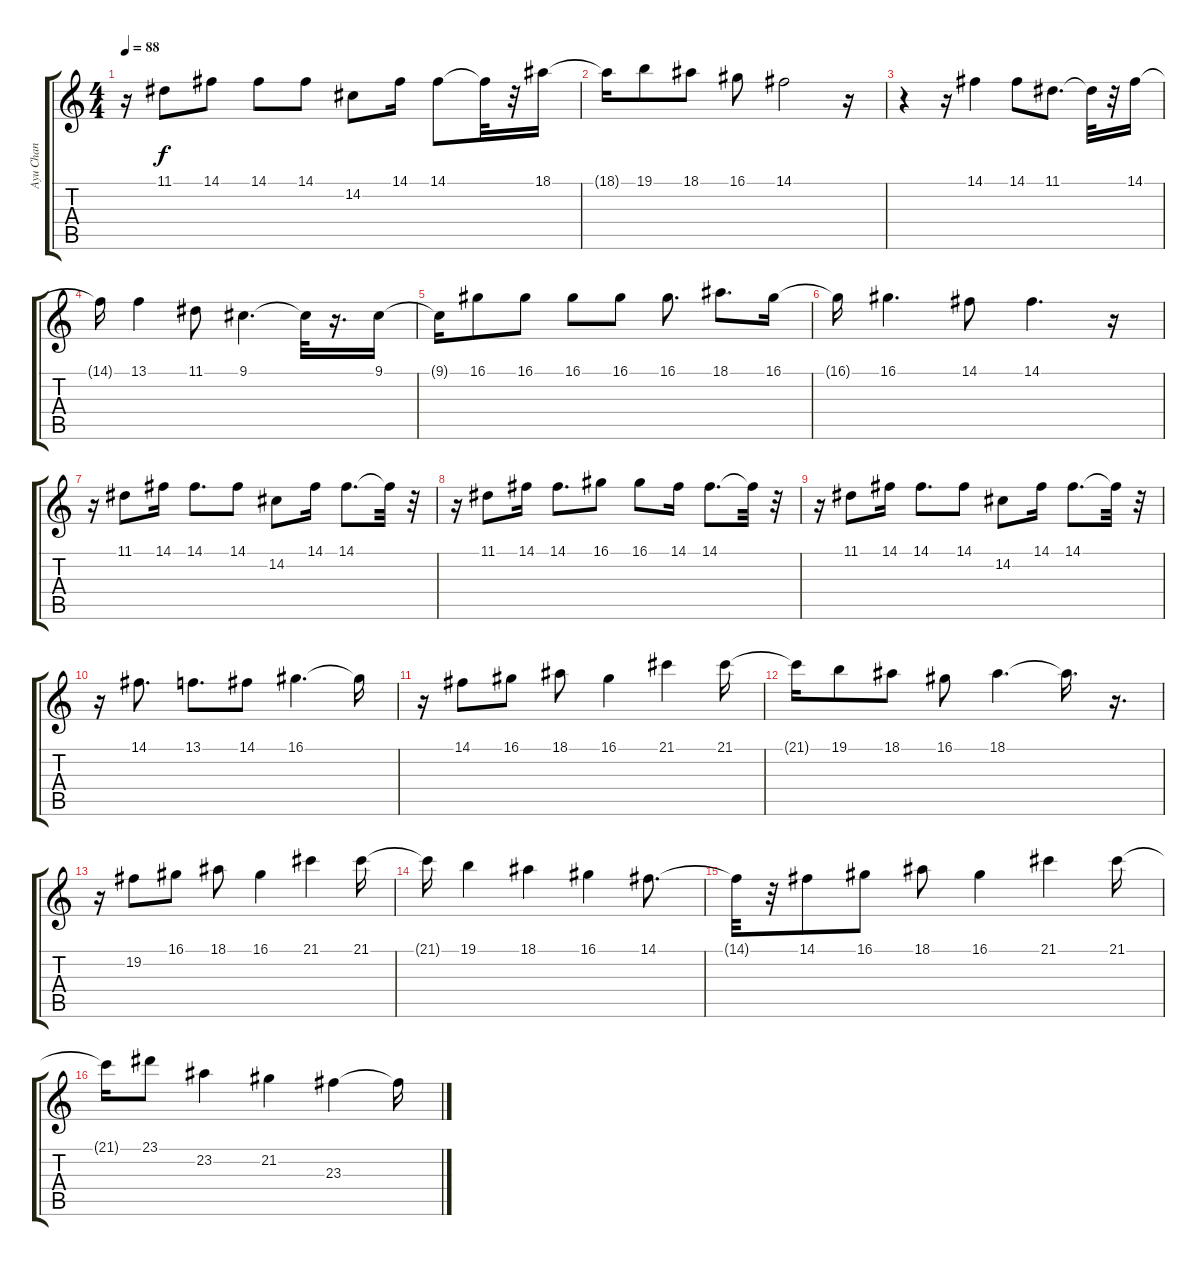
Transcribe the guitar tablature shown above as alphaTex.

\track ("Ayu Chan" "Ayu Chan") {instrument fx5brightness}
\staff {score tabs}
\tuning (E4 B3 G3 D3 A2 E2) {hide}
\ts (4 4)
\tempo 88
\clef g2
\ks c
r.16{dy f} 11.1.8 14.1.8 14.1.8 14.1.8 14.2.8 14.1.16 14.1.8 14.1{t}.32 r.32 18.1.16 |
18.1{t}.16 19.1.8 18.1.8 16.1.8 14.1.2 r.16 |
r.4 r.16 14.1.4 14.1.8 11.1.8{d} 11.1{t}.32 r.32 14.1.16 |
14.1{t}.16 13.1.4 11.1.8 9.1.4{d} 9.1{t}.32 r.16{d} 9.1.16 |
9.1{t}.16 16.1.8 16.1.8 16.1.8 16.1.8 16.1.8{d} 18.1.8{d} 16.1.16 |
16.1{t}.16 16.1.4{d} 14.1.8 14.1.4{d} r.16 |
r.16 11.1.8 14.1.16 14.1.8{d} 14.1.8 14.2.8 14.1.16 14.1.8{d} 14.1{t}.32 r.32 |
r.16 11.1.8 14.1.16 14.1.8{d} 16.1.8 16.1.8 14.1.16 14.1.8{d} 14.1{t}.32 r.32 |
r.16 11.1.8 14.1.16 14.1.8{d} 14.1.8 14.2.8 14.1.16 14.1.8{d} 14.1{t}.32 r.32 |
r.16 14.1.8{d} 13.1.8{d} 14.1.8 16.1.4{d} 16.1{t}.16 |
r.16 14.1.8 16.1.8 18.1.8 16.1.4 21.1.4 21.1.16 |
21.1{t}.16 19.1.8 18.1.8 16.1.8 18.1.4{d} 18.1{t}.16{d} r.16{d} |
r.16 19.2.8 16.1.8 18.1.8 16.1.4 21.1.4 21.1.16 |
21.1{t}.16 19.1.4 18.1.4 16.1.4 14.1.8{d} |
14.1{t}.32 r.32 14.1.8 16.1.8 18.1.8 16.1.4 21.1.4 21.1.16 |
21.1{t}.16 23.1.8 23.2.4 21.2.4 23.3.4 23.3{t}.16
